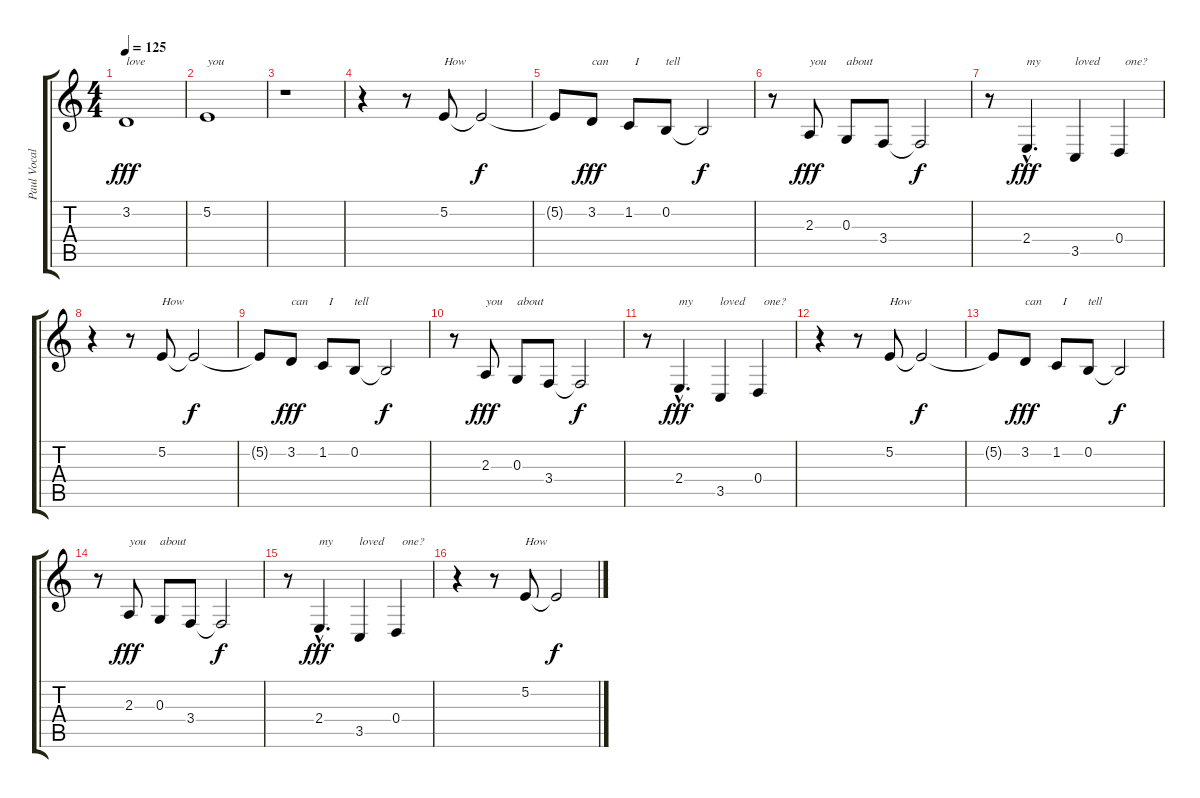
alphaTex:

\track ("Paul Vocal" "Paul Vocal") {instrument clarinet}
\staff {score tabs}
\tuning (E4 B3 G3 D3 A2 E2) {hide}
\ts (4 4)
\tempo 125
\clef g2
\ks c
3.2.1{txt "love" dy fff} |
5.2.1{txt "you"} |
r.1 |
r.4 r.8 5.2.8{txt "How"} 5.2{t}.2{dy f} |
5.2{t}.8 3.2.8{txt "can" dy fff} 1.2.8{txt "  I"} 0.2.8{txt "tell"} 0.2{t}.2{dy f} |
r.8 2.3.8{txt "you" dy fff} 0.3.8{txt "about"} 3.4.8 3.4{t}.2{dy f} |
r.8 2.4{hac}.4{d txt "my" dy fff} 3.5.4{txt "loved"} 0.4.4{txt "  one?"} |
r.4 r.8 5.2.8{txt "How"} 5.2{t}.2{dy f} |
5.2{t}.8 3.2.8{txt "can" dy fff} 1.2.8{txt "  I"} 0.2.8{txt "tell"} 0.2{t}.2{dy f} |
r.8 2.3.8{txt "you" dy fff} 0.3.8{txt "about"} 3.4.8 3.4{t}.2{dy f} |
r.8 2.4{hac}.4{d txt "my" dy fff} 3.5.4{txt "loved"} 0.4.4{txt "  one?"} |
r.4 r.8 5.2.8{txt "How"} 5.2{t}.2{dy f} |
5.2{t}.8 3.2.8{txt "can" dy fff} 1.2.8{txt "  I"} 0.2.8{txt "tell"} 0.2{t}.2{dy f} |
r.8 2.3.8{txt "you" dy fff} 0.3.8{txt "about"} 3.4.8 3.4{t}.2{dy f} |
r.8 2.4{hac}.4{d txt "my" dy fff} 3.5.4{txt "loved"} 0.4.4{txt "  one?"} |
r.4 r.8 5.2.8{txt "How"} 5.2{t}.2{dy f}
